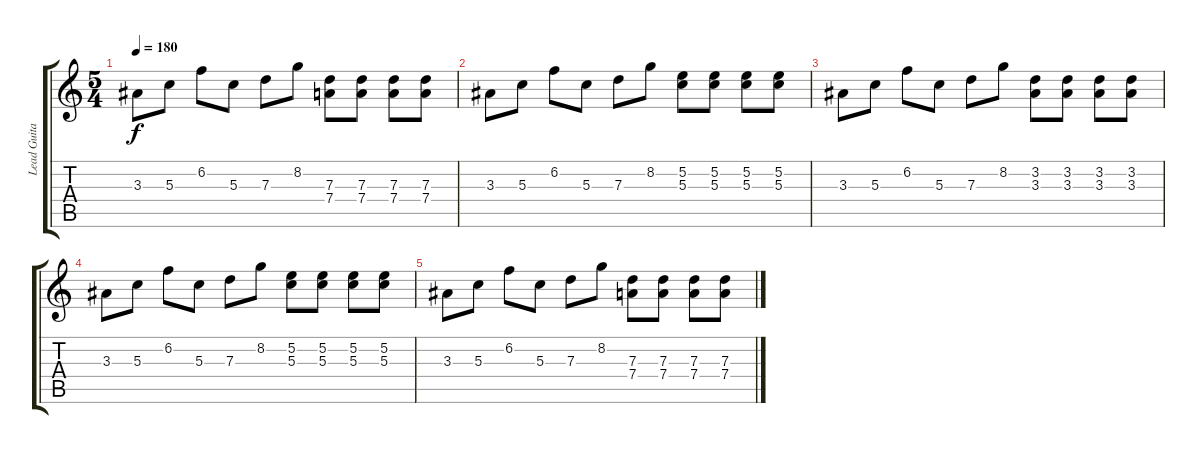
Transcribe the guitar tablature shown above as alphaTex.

\track ("Lead Guitar" "Lead Guita") {instrument electricguitarjazz}
\staff {score tabs}
\tuning (E4 B3 G3 D3 A2 D2) {hide}
\ts (5 4)
\tempo 180
\clef g2
\ks c
3.3.8{dy f} 5.3.8 6.2.8 5.3.8 7.3.8 8.2.8 (7.3 7.4).8 (7.3 7.4).8 (7.3 7.4).8 (7.3 7.4).8 |
3.3.8 5.3.8 6.2.8 5.3.8 7.3.8 8.2.8 (5.2 5.3).8 (5.2 5.3).8 (5.2 5.3).8 (5.2 5.3).8 |
3.3.8 5.3.8 6.2.8 5.3.8 7.3.8 8.2.8 (3.2 3.3).8 (3.2 3.3).8 (3.2 3.3).8 (3.2 3.3).8 |
3.3.8 5.3.8 6.2.8 5.3.8 7.3.8 8.2.8 (5.2 5.3).8 (5.2 5.3).8 (5.2 5.3).8 (5.2 5.3).8 |
3.3.8 5.3.8 6.2.8 5.3.8 7.3.8 8.2.8 (7.3 7.4).8 (7.3 7.4).8 (7.3 7.4).8 (7.3 7.4).8
